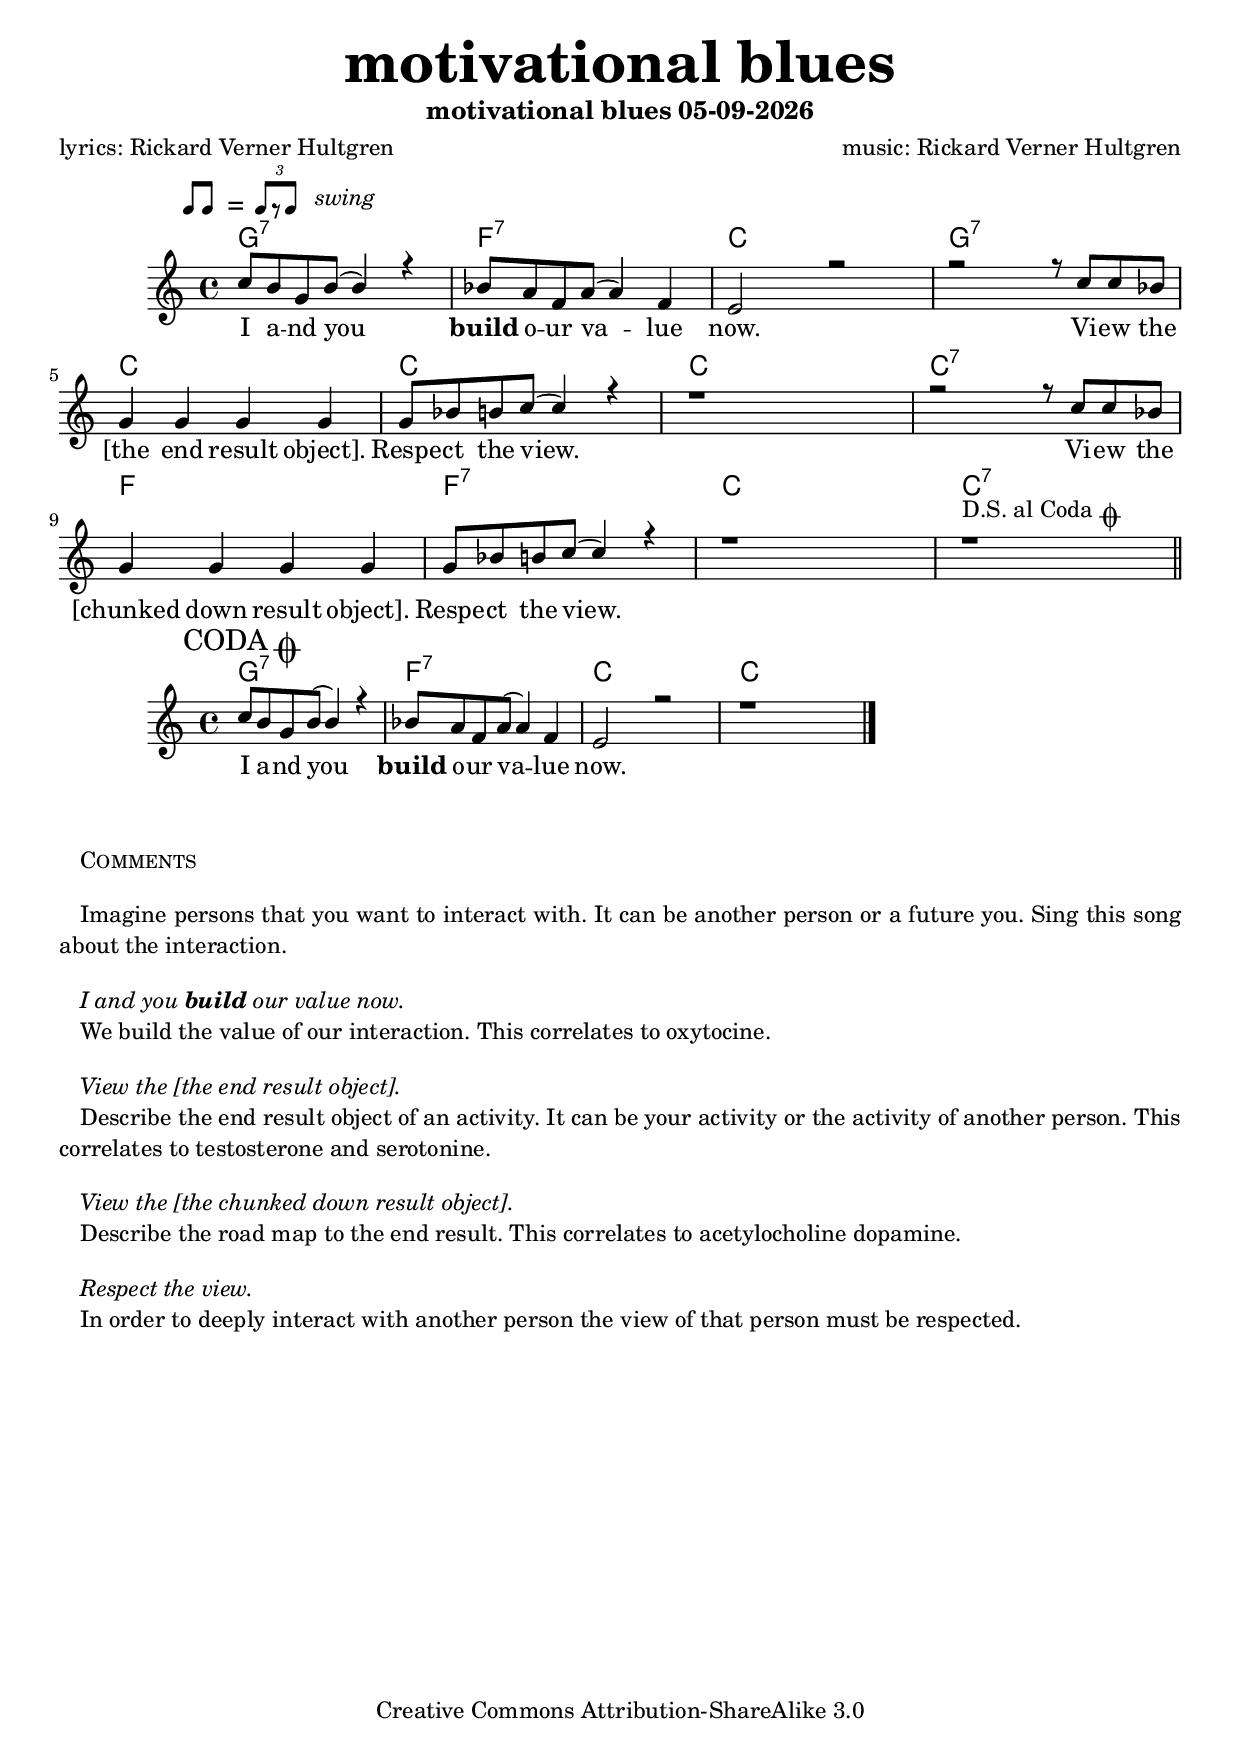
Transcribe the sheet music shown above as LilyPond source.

%%
%%Copyright 2017 Rickard Verner Hultgren
%%Redistribution and use in source and binary forms, with or without modification, are permitted provided that the following conditions are met:
%%1. Redistributions of source code must retain the above copyright notice, this list of conditions and the following disclaimer.
%%2. Redistributions in binary form must reproduce the above copyright notice, this list of conditions and the following disclaimer in the documentation and/or other materials provided with the distribution.
%%THIS SOFTWARE IS PROVIDED BY THE COPYRIGHT HOLDERS AND CONTRIBUTORS "AS IS" AND ANY EXPRESS OR IMPLIED WARRANTIES, INCLUDING, BUT NOT LIMITED TO, THE IMPLIED WARRANTIES OF MERCHANTABILITY AND FITNESS FOR A PARTICULAR PURPOSE ARE DISCLAIMED. IN NO EVENT SHALL THE COPYRIGHT HOLDER OR CONTRIBUTORS BE LIABLE FOR ANY DIRECT, INDIRECT, INCIDENTAL, SPECIAL, EXEMPLARY, OR CONSEQUENTIAL DAMAGES (INCLUDING, BUT NOT LIMITED TO, PROCUREMENT OF SUBSTITUTE GOODS OR SERVICES; LOSS OF USE, DATA, OR PROFITS; OR BUSINESS INTERRUPTION) HOWEVER CAUSED AND ON ANY THEORY OF LIABILITY, WHETHER IN CONTRACT, STRICT LIABILITY, OR TORT (INCLUDING NEGLIGENCE OR OTHERWISE) ARISING IN ANY WAY OUT OF THE USE OF THIS SOFTWARE, EVEN IF ADVISED OF THE POSSIBILITY OF SUCH DAMAGE.


\version "2.18.2"
 
%%\include "svenska.ly"
%%\include "english.ly"

swing = \mark \markup { 
  \line \general-align #Y #DOWN { \score { 
  \new Staff \with {
    fontSize = #-2
    \override StaffSymbol #'line-count = #0 
    \override VerticalAxisGroup #'Y-extent = #'(0 . 0)
  }
  \relative { 
    \stemUp 
    \override Score.SpacingSpanner 
      #'common-shortest-duration = #(ly:make-moment 3 16) 
    \override Beam #'positions = #'(2.5 . 2.5)
    b'8[ b8] 
  }
  \layout {
    ragged-right= ##t
    indent = 0
    \context { 
    \Staff \remove "Clef_engraver" 
    \remove "Time_signature_engraver" }
  }} " ="
  \score { \new Staff \with {
    fontSize = #-2
    \override StaffSymbol #'line-count = #0 
    \override VerticalAxisGroup #'Y-extent = #'(0 . 0)
  }
  \relative { 
    \stemUp 
    \override Score.SpacingSpanner 
      #'common-shortest-duration = #(ly:make-moment 3 16)
    \override Beam #'positions = #'(2.5 . 2.5)
    \times 2/3 { b'8[ r b8] } 
  }
  \layout {
    ragged-right= ##t
    indent = 0
    \context { 
      \Staff 
      \remove "Clef_engraver" 
      \remove "Time_signature_engraver" }
    }}
  \fontsize #-2
  \italic { "  swing" }
  }
}

date = #(strftime "%d-%m-%Y" (localtime (current-time)))

italic = {
  \override Lyrics.LyricText.font-shape = #'italic
  
}

bold = {

  \override Lyrics.LyricText.font-series = #'bold
}

normal = {
  \revert Lyrics.LyricText.font-shape
  \revert Lyrics.LyricText.font-series
}


\header {
  title = \markup {  \fontsize #4"motivational blues"}
  subtitle = \markup {  "motivational blues" \date }
  poet = "lyrics: Rickard Verner Hultgren"
  composer = "music: Rickard Verner Hultgren"
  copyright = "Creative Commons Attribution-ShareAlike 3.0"
}

keyTime = { \key c \major \time 4/4 }
ManualOneVoiceOneMusic = \relative c' {

      
      
  		c'8 b g b(b4) r4
		bes8  a  f  a(a4)  f4 
		e2 r2 
		r2 r8 c'8 c8 bes8
		g4 g g g
		g8 bes8 b8 c8(c4) r4
		r1 
		r2 r8 c8 c8 bes8
		g4 g g g
		g8 bes8 b8 c8(c4) r4
		r1
		r1   ^\markup { { "D.S. al Coda" \musicglyph #"scripts.coda" } }


        	
		
}


ManualOneVoiceOneMusicCoda = \relative c' {

  %% \mark \markup { "CODA" \musicglyph #"scripts.coda" }
  	 c'8 b g b(b4) r4
		bes8  a  f  a(a4)  f4 
		e2 r2 
		r1 		
}


ManualTwoTwoMusic = \relative c {
 <b d f g>1 <c d f a >1  <c e g>1 <b d f g>1 <c e g>1 <c e g>1 <c e g>1 <c e g>1 <c d f a>1 <c d f a>1 <c e g>1 <c e g>1 \bar ":|"
}

ManualTwoTwoMusicCoda = \relative c {
<b d f g>1 <c d f a >1  <c e g>1 <c e g>1 \bar ":|"
}


\layout {
  \context {
    \Score
    proportionalNotationDuration = #(ly:make-moment 1 4)
    
  }
}

\score {
  <<  % PianoStaff and Pedal Staff must be simultaneous
    \new PianoStaff <<
      \chords { g1:7 f1:7 c1 g1:7 c1 c1 c1 c1:7 f1: f1:7 c1 c1:7 }
      \new Staff = "ManualOne" <<
\textLengthOn
s1*6^\markup {  }
\keyTime  % set key and time signature
        \clef "treble"
        \new Voice {
          \swing
          \voiceOne
         
          \ManualOneVoiceOneMusic
          \bar "||"
        }
        \addlyrics {
        I a -- nd you \bold build \normal o -- ur va -- lue now. Vi -- ew the [the end result object]. Respe -- ct the view. Vi -- ew the [chunked down result object]. Respe -- ct the view.
        } 
      >>  % end ManualOne Staff context
      %%\new Staff = "ManualTwo" \with {

      
      %%} <<
      %%  \keyTime
      %%  \clef "bass"
      %%  \new Voice {
      %%    \ManualTwoTwoMusic
      %%   \bar "||"
      %%  }
       
      %%>>   % end ManualTwo Staff context
      
    >>
>>    
\layout {}
\midi {\tempo 4 = 140}
}
\score {
<<    
    
        \new PianoStaff <<
      
\chords { g1:7 f1:7 c1 c1 }      
      \new Staff = "ManualOneCoda" <<

\textLengthOn
\mark \markup { "CODA" \musicglyph #"scripts.coda" }
\keyTime  % set key and time signature
        \clef "treble"
        \new Voice {
          
          \voiceOne
          
          \ManualOneVoiceOneMusicCoda
          \bar "|."

        }
        \addlyrics {
        I a -- nd you \bold build \normal o -- ur va -- lue now.
        }
      >>  % end ManualOne Staff context
      
      %%\new Staff = "ManualTwoCoda" \with {
      
      %%} <<
        %%\keyTime
        %%\clef "bass"
        %%\new Voice {
          
        %%  \ManualTwoTwoMusicCoda
        %% \bar "|."
        %%}
       
      %%>>   % end ManualTwo Staff context
      
    >>
    
    
  >>


}


#(define-markup-list-command (paragraph layout props args) (markup-list?)
  (interpret-markup-list layout props
   (make-justified-lines-markup-list (cons (make-hspace-markup 2) args))))

\markuplist {
    \vspace #2
    \paragraph { \smallCaps{Comments}}
    \vspace #.75
    \paragraph {Imagine persons that you want to interact with. It can be another person or a future you. Sing this song about the interaction.}
    \vspace #.75
    \paragraph {\italic{I and you \bold{build} our value now.}
    }\paragraph {We build the value of our interaction. This correlates to oxytocine.
    }\vspace #.75
    \paragraph {
\italic{View the [the end result object].} 
    }\paragraph {Describe the end result object of an activity. It can be your activity or the activity of another person. This correlates to testosterone and serotonine.
    }\vspace #.75
    \paragraph {\italic{View the [the chunked down result object].}}
    \paragraph {Describe the road map to the end result. This correlates to acetylocholine dopamine.
    }
    \vspace #.75
    \paragraph {\italic{Respect the view.}}
    \paragraph {In order to deeply interact with another person the view of that person must be respected.
    }
    
  }

